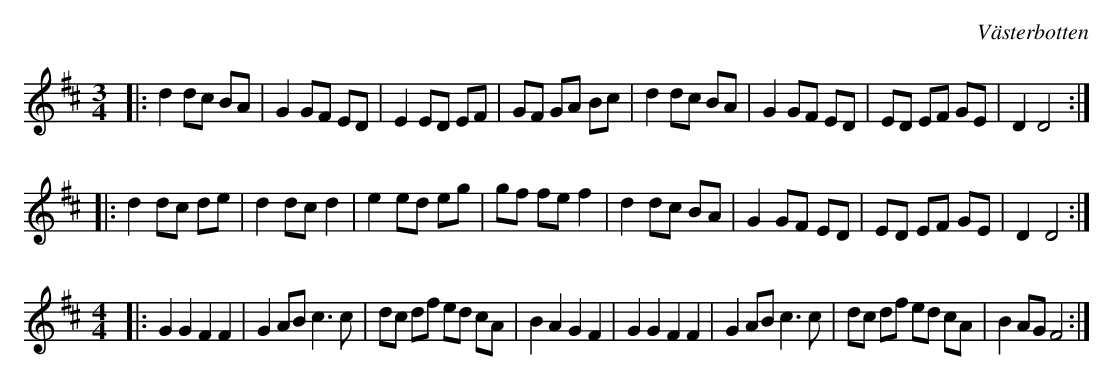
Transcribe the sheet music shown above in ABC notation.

X:1
O:Västerbotten
M:3/4
L:1/8
K:D
|: d2 dc BA | G2 GF ED | E2 ED EF | GF GA Bc | d2 dc BA | G2 GF ED | ED EF GE | D2 D4 :|
|: d2 dc de | d2 dc d2 | e2 ed eg | gf fe f2 | d2 dc BA | G2 GF ED | ED EF GE | D2 D4 :|
M:4/4
|: G2 G2 F2 F2 | G2 AB c3c | dc df ed cA | B2 A2 G2 F2 | G2 G2 F2 F2 | G2 AB c3c | dc df ed cA | B2 AG F4 :|
